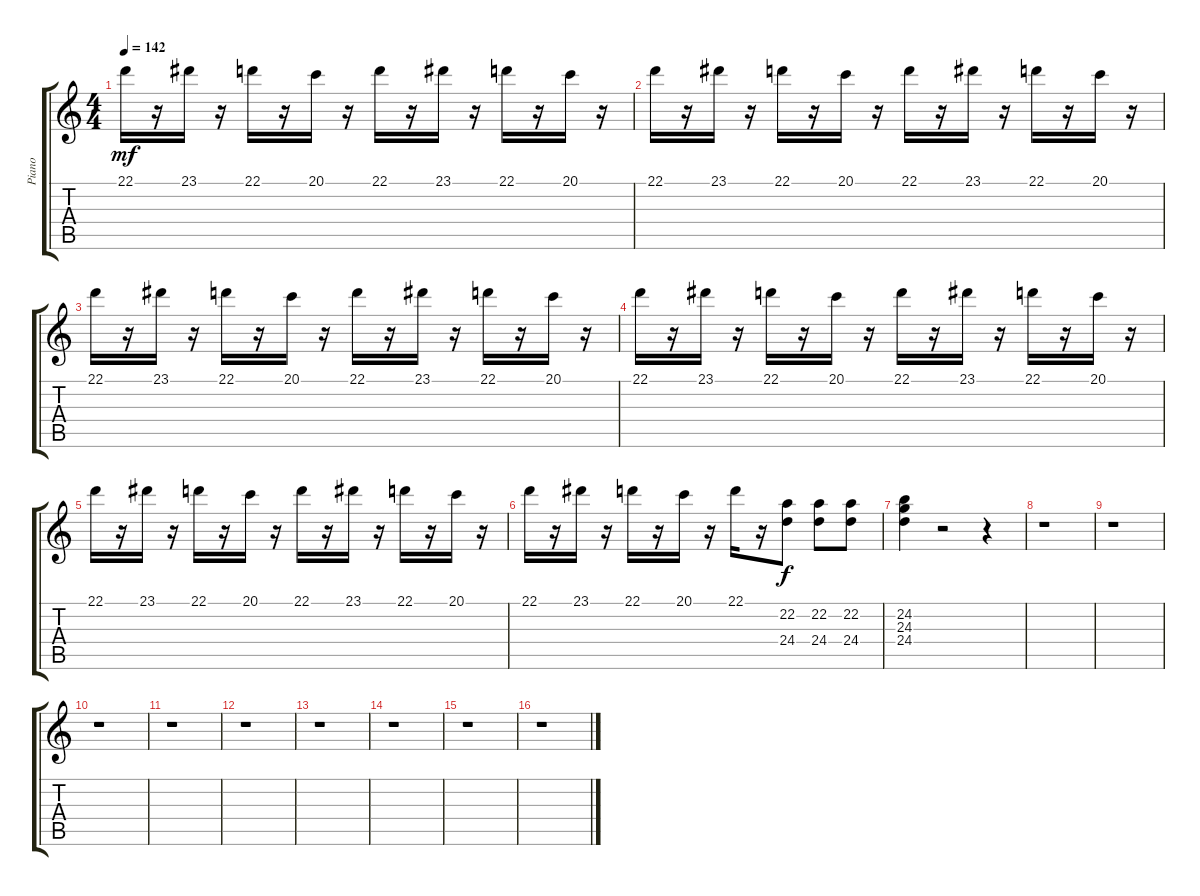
\track ("Piano" "Piano") {instrument electricpiano2}
\staff {score tabs}
\tuning (E4 B3 G3 D3 A2 E2) {hide}
\ts (4 4)
\tempo 142
\clef g2
\ks c
22.1.16{dy mf volume 13} r.16 23.1.16 r.16 22.1.16 r.16 20.1.16 r.16 22.1.16 r.16 23.1.16 r.16 22.1.16 r.16 20.1.16 r.16 |
22.1.16{volume 13} r.16 23.1.16 r.16 22.1.16 r.16 20.1.16 r.16 22.1.16 r.16 23.1.16 r.16 22.1.16 r.16 20.1.16 r.16 |
22.1.16 r.16 23.1.16 r.16 22.1.16 r.16 20.1.16 r.16 22.1.16 r.16 23.1.16 r.16 22.1.16 r.16 20.1.16 r.16 |
22.1.16 r.16 23.1.16 r.16 22.1.16 r.16 20.1.16 r.16 22.1.16 r.16 23.1.16 r.16 22.1.16 r.16 20.1.16 r.16 |
22.1.16 r.16 23.1.16 r.16 22.1.16 r.16 20.1.16 r.16 22.1.16 r.16 23.1.16 r.16 22.1.16 r.16 20.1.16 r.16 |
22.1.16 r.16 23.1.16 r.16 22.1.16 r.16 20.1.16 r.16 22.1.16 r.16 (22.2 24.4).8{dy f} (22.2 24.4).8 (22.2 24.4).8 |
(24.2 24.3 24.4).4 r.2 r.4 |
r.1 |
r.1 |
r.1 |
r.1 |
r.1 |
r.1 |
r.1 |
r.1 |
r.1
